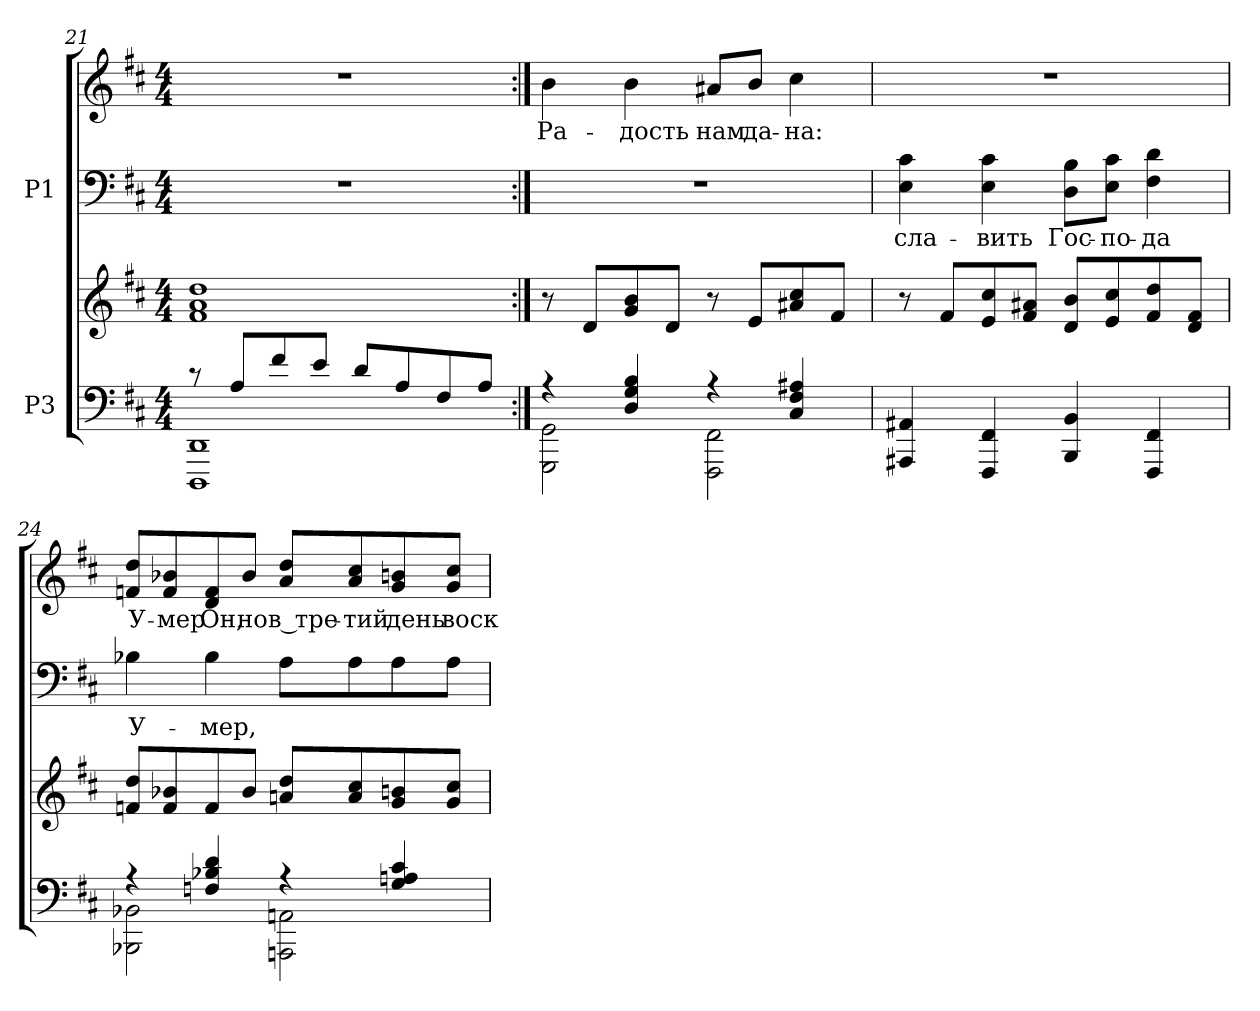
**kern	**kern	**kern	**text	**kern	**text
*part2	*part2	*part1	*part1	*part1	*part1
*staff4	*staff3	*staff2	*staff2	*staff1	*staff1
*I"P3	*	*I"P1	*	*	*
*clefF4	*clefG2	*clefF4	*	*clefG2	*
*k[f#c#]	*k[f#c#]	*k[f#c#]	*	*k[f#c#]	*
*D:	*D:	*D:	*	*D:	*
*M4/4	*M4/4	*M4/4	*	*M4/4	*
=21	=21	=21	=21	=21	=21
*^	*	*	*	*	*
8r	1DDDi 1DDi	1f#i 1ai 1ddi	1r	.	1r	.
8Ai/L	.	.	.	.	.	.
8f#i/	.	.	.	.	.	.
8ei/J	.	.	.	.	.	.
8di/L	.	.	.	.	.	.
8Ai/	.	.	.	.	.	.
8F#i/	.	.	.	.	.	.
8Ai/J	.	.	.	.	.	.
=22:|!	=22:|!	=22:|!	=22:|!	=22:|!	=22:|!	=22:|!
!	!	!	!	!	!	!LO:LY:b:color=#000000
4r	2GGGi\ 2GGi	8r	1r	.	4bi\	Ра-
.	.	8di/L	.	.	.	.
!	!	!	!	!	!	!LO:LY:b:color=#000000
4Di/ 4Gi 4Bi	.	8gi/ 8bi	.	.	4bi\	-дость
.	.	8di/J	.	.	.	.
!	!	!	!	!	!	!LO:LY:b:color=#000000
4r	2FFF#i\ 2FF#i	8r	.	.	8a#Xi/L	нам
!	!	!	!	!	!	!LO:LY:b:color=#000000
.	.	8ei/L	.	.	8bi/J	да-
!	!	!	!	!	!	!LO:LY:b:color=#000000
4C#i/ 4F#i 4A#Xi	.	8a#Xi/ 8cc#i	.	.	4cc#i\	-на:
.	.	8f#i/J	.	.	.	.
*v	*v	*	*	*	*	*
=23	=23	=23	=23	=23	=23
!	!	!	!LO:LY:a:color=#000000	!	!
4AAA#Xi/ 4AA#Xi	8r	4Ei\ 4c#i	сла-	1r	.
.	8f#i/L	.	.	.	.
!	!	!	!LO:LY:a:color=#000000	!	!
4FFF#i/ 4FF#i	8ei/ 8cc#i	4Ei\ 4c#i	-вить	.	.
.	8f#i/ 8a#XiJ	.	.	.	.
!	!	!	!LO:LY:a:color=#000000	!	!
4BBBi/ 4BBi	8di/ 8biL	8Di\ 8BiL	Гос-	.	.
!	!	!	!LO:LY:a:color=#000000	!	!
.	8ei/ 8cc#i	8Ei\ 8c#iJ	-по-	.	.
!	!	!	!LO:LY:a:color=#000000	!	!
4FFF#i/ 4FF#i	8f#i/ 8ddi	4F#i\ 4di	-да	.	.
.	8di/ 8f#iJ	.	.	.	.
!!LO:PB:g=z
=24	=24	=24	=24	=24	=24
*^	*	*	*	*	*
!	!	!	!	!LO:LY:a:color=#000000	!	!
!	!	!	!	!	!	!LO:LY:b:color=#000000
4r	2BBB-Xi\ 2BB-Xi	8fni/ 8ddiL	4B-Xi\	У-	8fni/ 8ddiL	У-
!	!	!	!	!	!	!LO:LY:b:color=#000000
.	.	8fi/ 8b-Xi	.	.	8fi/ 8b-Xi	-мер
!	!	!	!	!LO:LY:a:color=#000000	!	!
!	!	!	!	!	!	!LO:LY:b:color=#000000
4Fni/ 4B-Xi 4di	.	8fi/	4B-i\	-мер,	8di/ 8fi	Он,
!	!	!	!	!	!	!LO:LY:b:color=#000000
.	.	8b-i/J	.	.	8b-i/J	но
!	!	!	!	!	!	!LO:LY:b:color=#000000
4r	2AAAni\ 2AAni	8ani/ 8ddiL	8Ai\L	.	8ai/ 8ddiL	в тре-
!	!	!	!	!	!	!LO:LY:b:color=#000000
.	.	8ai/ 8cc#i	8Ai\	.	8ai/ 8cc#i	-тий
!	!	!	!	!	!	!LO:LY:b:color=#000000
4Gi/ 4Ani 4c#i	.	8gi/ 8bni	8Ai\	.	8gi/ 8bni	день
!	!	!	!	!	!	!LO:LY:b:color=#000000
.	.	8gi/ 8cc#iJ	8Ai\J	.	8gi/ 8cc#iJ	воск-
*v	*v	*	*	*	*	*
=	=	=	=	=	=
*-	*-	*-	*-	*-	*-
